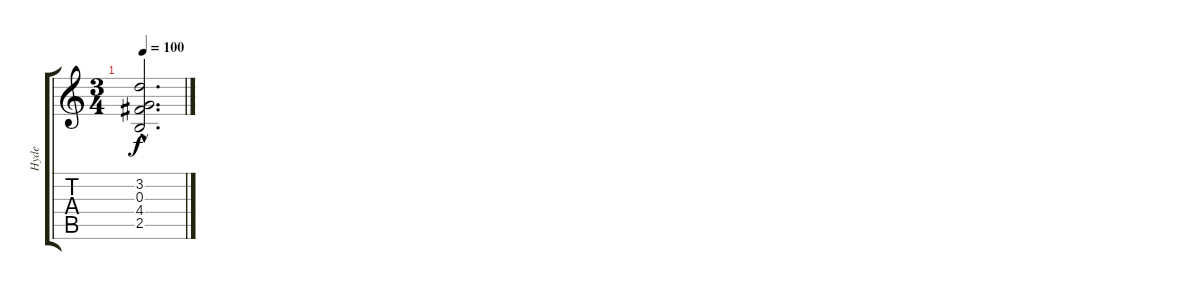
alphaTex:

\track ("Hyde" "Hyde") {instrument acousticguitarnylon}
\staff {score tabs}
\tuning (E4 B3 G3 D3 A2 E2) {hide}
\ts (3 4)
\tempo 100
\clef g2
\ks c
(3.2{hac t} 0.3{hac t} 4.4{hac t} 2.5{hac t}).2{d dy f}
